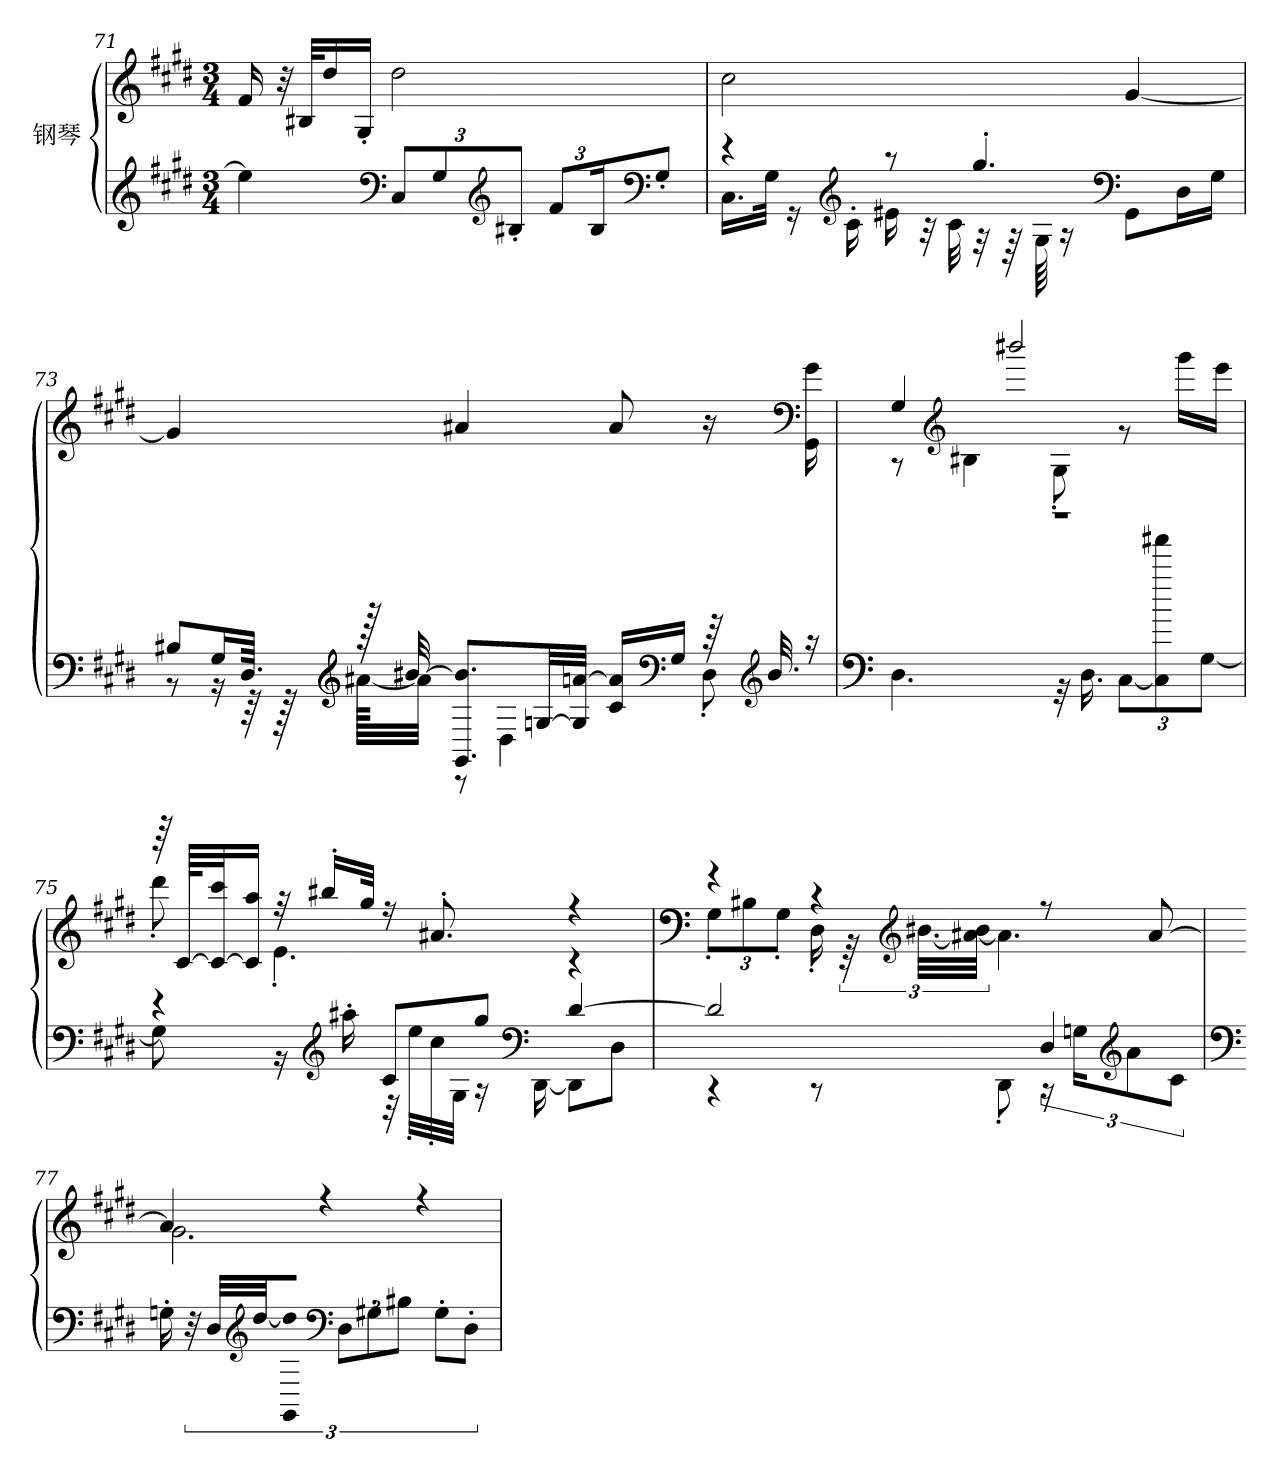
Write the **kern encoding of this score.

**kern	**kern
*part1	*part1
*staff2	*staff1
*I"钢琴	*
!!LO:LB:g=z
*clefG2	*clefG2
*k[f#c#g#d#]	*k[f#c#g#d#]
*M3/4	*M3/4
=71	=71
4ee#\]	16f#/
.	32r
.	32B#X/KLL
.	16dd#/
.	16G#'/JJ
*clefF4	*
*Xbrackettup	*
12C#/L	2dd#\
12G#/	.
*clefG2	*
12B#X'/J	.
12f#/L	.
24B#/K	.
*clefF4	*
8G#'/J	.
=72	=72
*^	*
4r	16.C#\LL	2cc#\
.	32G#\JJk	.
.	16r	.
*clefG2	*	*
.	16c#'\	.
8r	16e#X\	.
.	32r	.
.	32c#\	.
4.gg#'/	32r	.
.	64r	.
.	64G#\	.
.	16r	.
*clefF4	*	*
.	8GG#\L	[4g#/
.	16D#\L	.
.	16G#\JJ	.
!!LO:PB:g=z
=73	=73	=73
8B#X/L	8r	4g#/]
16G#/L	16r	.
64.D#/JJkk	64r	.
.	128r	.
*clefG2	*	*
128r	[128a#X\KKLLL	.
[32b#X/	32a#\JJJ]	.
8.GG#/ 8.b#/]L	8r	4a#X/
.	4D#\	.
[32Gn/LL	.	.
32G/] [32an/JJJ	.	.
16c#/ 16a/]LL	.	8a#/
*clefF4	*	*
16G/JJ	.	.
64r	8D#'\	16r
*clefG2	*	*
32.b#/	.	.
*	*	*clefF4
16r	.	16GG#\ 16g#\
=74	=74	=74
*clefF4	*	*
*	*	*^
2.r	4.D#\	4G#/	8r
*	*	*clefG2	*
.	.	.	4B#X\
.	.	2bbb#X/	.
.	32r	.	8G#'\
.	16.D#\	.	.
.	[12C#\L	.	8r
.	12C#\] 12aaa#X\	.	.
.	.	.	16ggg#\LL
.	[12G#\J	.	.
.	.	.	16eee\JJ
!!LO:LB:g=z	!!
=75	=75	=75	=75
4r	8G#\]	64r	8ddd#'\
.	.	[64c#/KLLL	.
.	.	32c#/_ 32ccc#/J	.
.	.	16c#/] 16aa/JJ	.
.	16r	32r	4.e'\
.	.	16bb#X'/LL	.
*clefG2	*	*	*
.	16aa#X'\	.	.
.	.	32gg#/JJk	.
8c#/L	32r	16r	.
.	32ee'\LLL	.	.
.	32cc#'\	8.a#X'/	.
.	32G#\JJJ	.	.
8gg#/J	16r	.	.
*clefF4	*	*	*
.	[16DD#\	.	.
[4d#/	8DD#\L]	4r	4r
.	8D#\J	.	.
=76	=76	=76	=76
*	*	*clefF4	*
*	*	*	*Xbrackettup
2d#/]	4r	4r	12G#'\L
.	.	.	12B#X\
.	.	.	12G#'\J
.	8r	4r	16D#'\
*	*	*	*brackettup
.	.	.	96r
*	*	*clefG2	*
.	.	.	[48.b#X\LLL
.	.	.	[48a#X\ 48b#\]JJJ
.	8DD#'\	.	4.a#\]
*	*brackettup	*	*
4D#/	24r	8r	.
.	24Gn\KL	.	.
*clefG2	*	*	*
.	12a\	.	.
.	.	[8a#/	.
.	12c#\J	.	.
*v	*v	*	*
!!LO:LB:g=z	!!
=77	=77	=77
*clefF4	*	*
16Gn'\	4a#/]	2.g#\
48r	.	.
48D#/LLL	.	.
*clefG2	*	*
[48dd#/JJ	.	.
8GG#/ 8dd#/]J	.	.
*clefF4	*	*
*Xbrackettup	*	*
12D#\L	4r	.
12G#X'\	.	.
12B#X\J	.	.
8G#'\L	4r	.
8D#'\J	.	.
*	*v	*v
=	=
*-	*-
